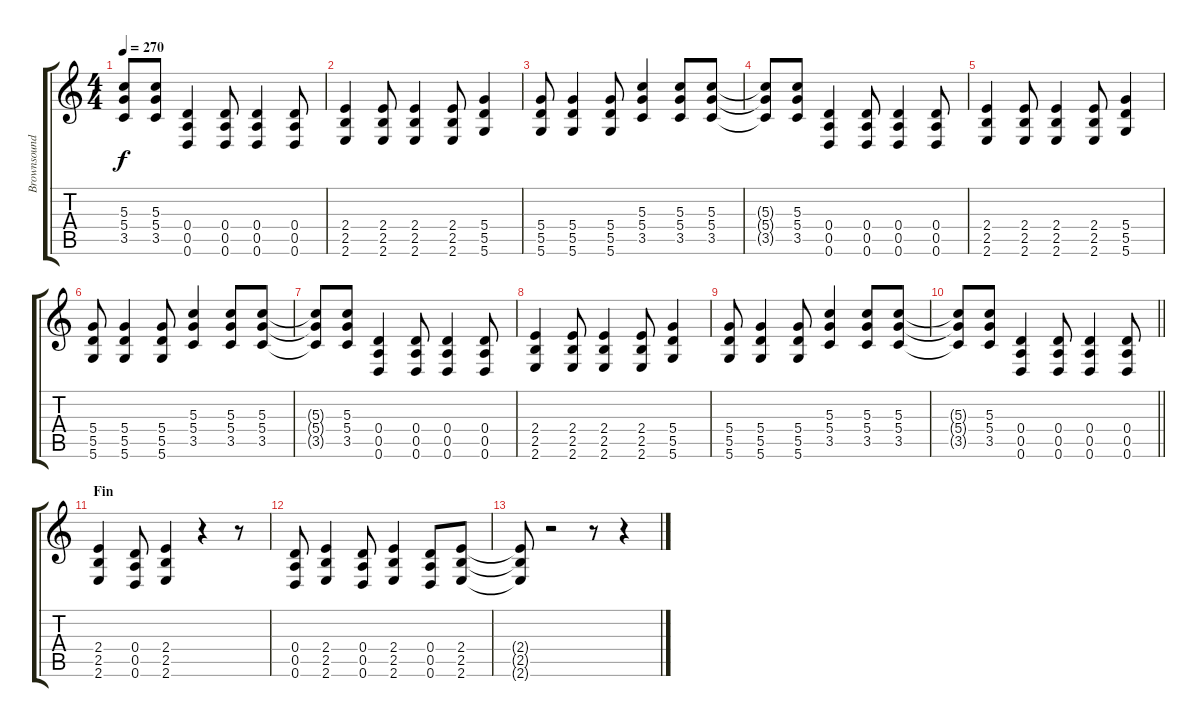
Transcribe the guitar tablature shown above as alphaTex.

\track ("Brownsound" "Brownsound") {instrument distortionguitar}
\staff {score tabs}
\tuning (E4 B3 G3 D3 A2 D2) {hide}
\ts (4 4)
\tempo 270
\clef g2
\ks c
(5.3{t} 5.4{t} 3.5{t}).8{dy f} (5.3 5.4 3.5).8 (0.4 0.5 0.6).4 (0.4 0.5 0.6).8 (0.4 0.5 0.6).4 (0.4 0.5 0.6).8 |
(2.4 2.5 2.6).4 (2.4 2.5 2.6).8 (2.4 2.5 2.6).4 (2.4 2.5 2.6).8 (5.4 5.5 5.6).4 |
(5.4 5.5 5.6).8 (5.4 5.5 5.6).4 (5.4 5.5 5.6).8 (5.3 5.4 3.5).4 (5.3 5.4 3.5).8 (5.3 5.4 3.5).8 |
(5.3{t} 5.4{t} 3.5{t}).8 (5.3 5.4 3.5).8 (0.4 0.5 0.6).4 (0.4 0.5 0.6).8 (0.4 0.5 0.6).4 (0.4 0.5 0.6).8 |
(2.4 2.5 2.6).4 (2.4 2.5 2.6).8 (2.4 2.5 2.6).4 (2.4 2.5 2.6).8 (5.4 5.5 5.6).4 |
(5.4 5.5 5.6).8 (5.4 5.5 5.6).4 (5.4 5.5 5.6).8 (5.3 5.4 3.5).4 (5.3 5.4 3.5).8 (5.3 5.4 3.5).8 |
(5.3{t} 5.4{t} 3.5{t}).8 (5.3 5.4 3.5).8 (0.4 0.5 0.6).4 (0.4 0.5 0.6).8 (0.4 0.5 0.6).4 (0.4 0.5 0.6).8 |
(2.4 2.5 2.6).4 (2.4 2.5 2.6).8 (2.4 2.5 2.6).4 (2.4 2.5 2.6).8 (5.4 5.5 5.6).4 |
(5.4 5.5 5.6).8 (5.4 5.5 5.6).4 (5.4 5.5 5.6).8 (5.3 5.4 3.5).4 (5.3 5.4 3.5).8 (5.3 5.4 3.5).8 |
\barLineRight lightlight
(5.3{t} 5.4{t} 3.5{t}).8 (5.3 5.4 3.5).8 (0.4 0.5 0.6).4 (0.4 0.5 0.6).8 (0.4 0.5 0.6).4 (0.4 0.5 0.6).8 |
\section ("" "Fin")
(2.4 2.5 2.6).4 (0.4 0.5 0.6).8 (2.4 2.5 2.6).4 r.4 r.8 |
(0.4 0.5 0.6).8 (2.4 2.5 2.6).4 (0.4 0.5 0.6).8 (2.4 2.5 2.6).4 (0.4 0.5 0.6).8 (2.4 2.5 2.6).8 |
(2.4{t} 2.5{t} 2.6{t}).8 r.2 r.8 r.4
